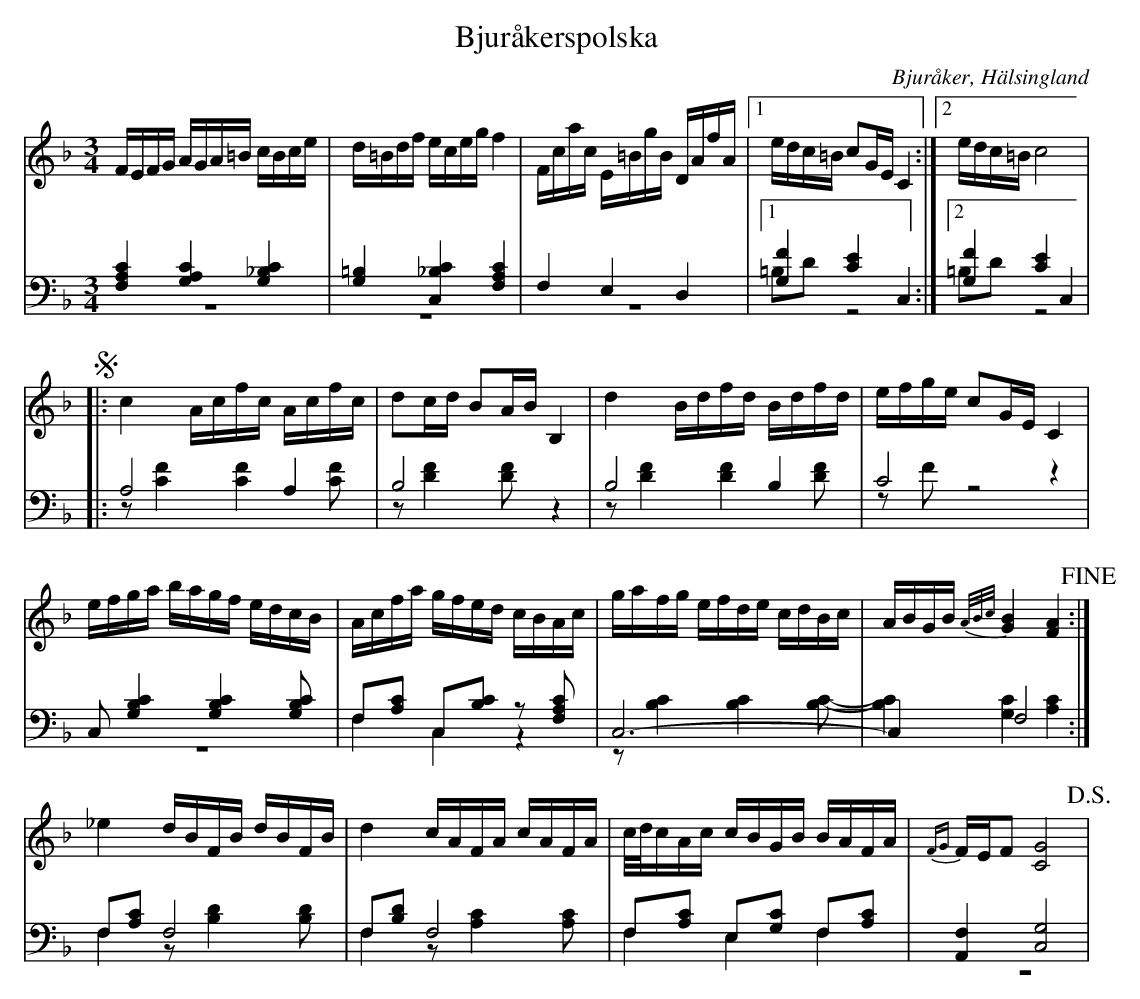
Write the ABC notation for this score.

X:1
T: Bjuråkerspolska
O: Bjuråker, Hälsingland
M: 3/4
L: 1/16
K: F
V:1
V:2
V:3 merge
V:1
FEFG AGA=B cBce|d=Bdf eceg f4|Fcac E=BgB DAfA|1 edc=B c2GE C4:|2 edc=B c8 |
!segno! |:c4 Acfc Acfc|d2cd B2AB B,4|d4 Bdfd Bdfd|efge c2GE C4|
efga bagf edcB|Acfa gfed cBAc|gafg efde cdBc|ABGB {A/B/c/}[G4B4] [F4A4] !fine!:|
_e4 dBFB dBFB|d4 cAFA cAFA|c/d/cAc cBGB BAFA|{FG}FEF2 [C8G8] !D.S.!|
V:2 clef=bass
[F,4A,4C4] [G,4A,4C4] [G,4_B,4C4]|[G,4=B,4] [C,4_B,4C4] [F,4A,4C4]|F,4 E,4 D,4|1 [G,4F4] [C4E4] C,4:|2 [G,4F4] [C4E4] C,4 |
|:A,8 A,4|B,8 z4|B,8  B,4|C8 z4|
C,2 [G,4B,4C4] [G,4B,4C4] [G,2B,2C2]|F,2[A,2C2] C,2[B,2C2] z2 [F,2A,2C2]|C,12-|C,4 F,8:|
F,2[A,2C2] F,8|F,2[B,2D2] F,8|F,2[A,2C2] E,2[G,2C2] F,2[A,2C2]|[A,,4F,4] [C,8G,8] |
V:3 clef=bass
z12|z12|z12|1 =B,2D2 z8:|2 =B,2D2 z8|
|:z2 [C4F4] [C4F4] [C2F2]|z2 [D4F4] [D2F2] z4|z2 [D4F4] [D4F4] [D2F2]|z2 F2 z8|
z12|F,4 C,4 z4|z2 [B,4C4] [B,4C4] [B,2C2]-|[B,4C4] [G,4C4] [A,4C4]:|
F,4 z2 [B,4D4] [B,2D2]|F,4 z2 [A,4C4] [A,2C2]|F,4 E,4 F,4|z12|
